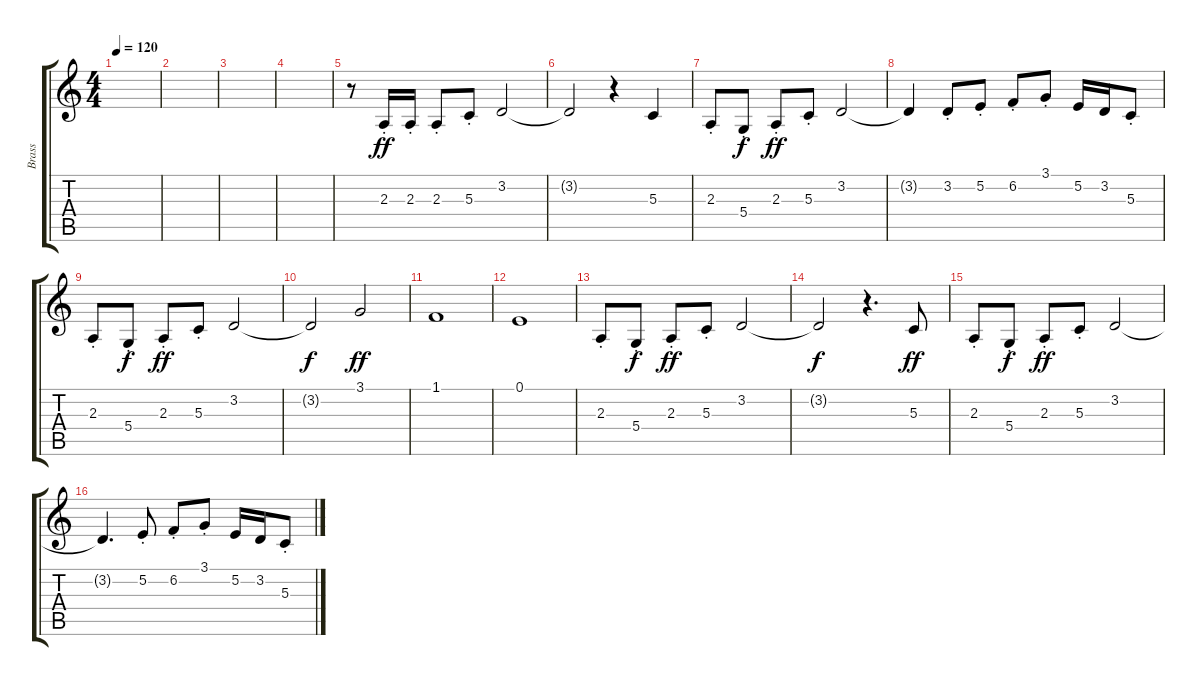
\track ("Brass" "Brass") {instrument frenchhorn}
\staff {score tabs}
\tuning (E4 B3 G3 D3 A2 E2) {hide}
\ts (4 4)
\tempo 120
\clef g2
\ks c
|
|
|
|
r.8 2.3{st}.16{dy ff} 2.3{st}.16 2.3{st}.8 5.3{st}.8 3.2.2 |
3.2{t}.2 r.4 5.3.4 |
2.3{st}.8 5.4{st}.8{dy f} 2.3{st}.8{dy ff} 5.3{st}.8 3.2.2 |
3.2{t}.4 3.2{st}.8 5.2{st}.8 6.2{st}.8 3.1{st}.8 5.2.16 3.2.16 5.3{st}.8 |
2.3{st}.8 5.4{st}.8{dy f} 2.3{st}.8{dy ff} 5.3{st}.8 3.2.2 |
3.2{t}.2{dy f} 3.1.2{dy ff} |
1.1.1 |
0.1.1 |
2.3{st}.8 5.4{st}.8{dy f} 2.3{st}.8{dy ff} 5.3{st}.8 3.2.2 |
3.2{t}.2{dy f} r.4{d} 5.3.8{dy ff} |
2.3{st}.8 5.4{st}.8{dy f} 2.3{st}.8{dy ff} 5.3{st}.8 3.2.2 |
3.2{t}.4{d} 5.2{st}.8 6.2{st}.8 3.1{st}.8 5.2.16 3.2.16 5.3{st}.8
